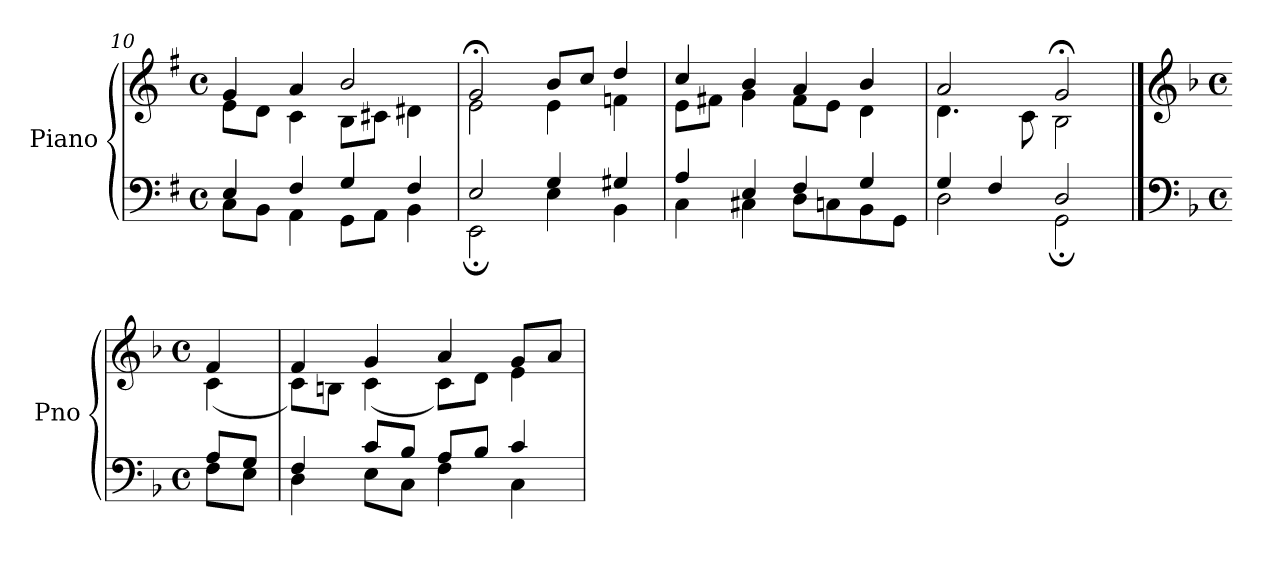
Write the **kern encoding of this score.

**kern	**kern
*part1	*part1
*staff2	*staff1
*I"Piano	*
*I'Pno	*
*clefF4	*clefG2
*k[f#]	*k[f#]
*M4/4	*M4/4
*met(c)	*met(c)
=10	=10
*^	*^
4E/	8C\L	4g/	8e\L
.	8BB\J	.	8d\J
4F#/	4AA\	4a/	4c\
4G/	8GG\L	2b/	8B\L
.	8AA\J	.	8c#X\J
4F#/	4BB\	.	4d#X\
=11	=11	=11	=11
2E/	2EE;\	2g;</	2e\
4G/	4E\	8b/L	4e\
.	.	8cc/J	.
4G#X/	4BB\	4dd/	4fn\
=12	=12	=12	=12
4A/	4C\	4cc/	8e\L
.	.	.	8f#X\J
4E/	4C#X\	4b/	4g\
4F#/	8D\L	4a/	8f#\L
.	8Cn\	.	8e\J
4G/	8BB\	4b/	4d\
.	8GG\J	.	.
=13	=13	=13	=13
4G/	2D\	2a/	4.d\
4F#/	.	.	.
.	.	.	8c\
2D/	2GG;\	2g;</	2B\
==1	==1	==1	==1
*clefF4	*	*clefG2	*
*k[b-]	*	*k[b-]	*
*M4/4	*	*M4/4	*
*met(c)	*	*met(c)	*
8A/L	8F\L	4f/	(<4c\
8G/J	8E\J	.	.
=2	=2	=2	=2
4F/	4D\	4f/	8c\L)
.	.	.	8Bn\J
8c/L	8E\L	4g/	(<4c\
8B-/J	8C\J	.	.
8A/L	4F\	4a/	8c\L)
8B-/J	.	.	8d\J
4c/	4C\	8g/L	4e\
.	.	8a/J	.
*v	*v	*	*
*	*v	*v
=	=
*-	*-
